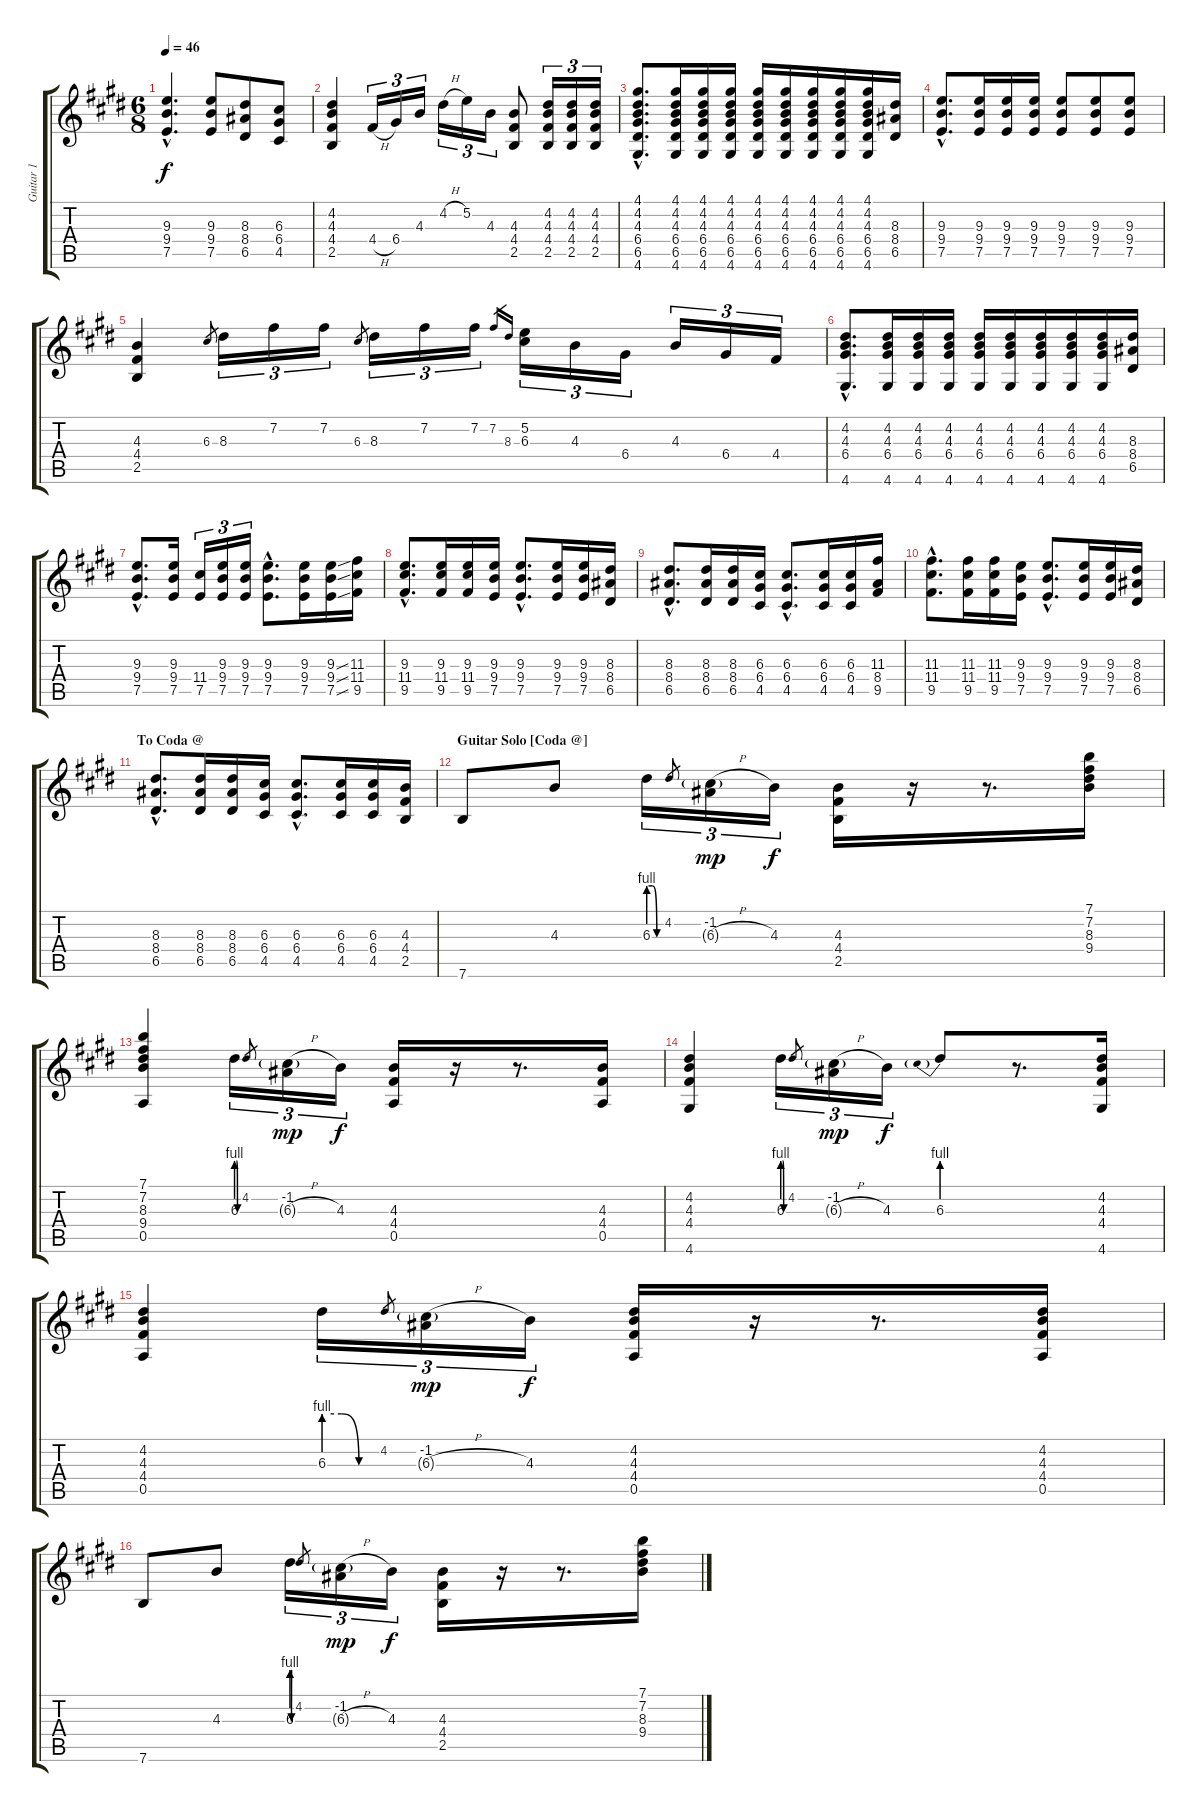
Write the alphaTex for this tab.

\track ("Guitar 1" "Guitar 1") {instrument distortionguitar}
\staff {score tabs}
\tuning (E4 B3 G3 D3 A2 E2) {hide}
\ts (6 8)
\tempo 46
\clef g2
\ks e
(9.3{hac} 9.4{hac} 7.5{hac}).4{d dy f} (9.3 9.4 7.5).8 (8.3 8.4 6.5).8 (6.3 6.4 4.5).8 |
(4.2 4.3 4.4 2.5).4 4.4{h}.16{tu (3 2)} 6.4.16{tu (3 2)} 4.3.16{tu (3 2)} 4.2{h}.16{tu (3 2)} 5.2.16{tu (3 2)} 4.3.16{tu (3 2)} (4.3 4.4 2.5).8 (4.2 4.3 4.4 2.5).16{tu (3 2)} (4.2 4.3 4.4 2.5).16{tu (3 2)} (4.2 4.3 4.4 2.5).16{tu (3 2)} |
(4.1{hac} 4.2{hac} 4.3{hac} 6.4{hac} 6.5{hac} 4.6{hac}).8{d} (4.1 4.2 4.3 6.4 6.5 4.6).16 (4.1 4.2 4.3 6.4 6.5 4.6).16 (4.1 4.2 4.3 6.4 6.5 4.6).16 (4.1 4.2 4.3 6.4 6.5 4.6).16 (4.1 4.2 4.3 6.4 6.5 4.6).16 (4.1 4.2 4.3 6.4 6.5 4.6).16 (4.1 4.2 4.3 6.4 6.5 4.6).16 (4.1 4.2 4.3 6.4 6.5 4.6).16 (8.3 8.4 6.5).16 |
(9.3{hac} 9.4{hac} 7.5{hac}).8{d} (9.3 9.4 7.5).16 (9.3 9.4 7.5).16 (9.3 9.4 7.5).16 (9.3 9.4 7.5).8 (9.3 9.4 7.5).8 (9.3 9.4 7.5).8 |
(4.3 4.4 2.5).4 6.3.8{gr} 8.3.16{tu (3 2)} 7.2.16{tu (3 2)} 7.2.16{tu (3 2)} 6.3.8{gr} 8.3.16{tu (3 2)} 7.2.16{tu (3 2)} 7.2.16{tu (3 2)} 7.2.16{gr} 8.3.16{gr} (5.2 6.3).16{tu (3 2)} 4.3.16{tu (3 2)} 6.4.16{tu (3 2)} 4.3.16{tu (3 2)} 6.4.16{tu (3 2)} 4.4.16{tu (3 2)} |
(4.2{hac} 4.3{hac} 6.4{hac} 4.6{hac}).8{d} (4.2 4.3 6.4 4.6).16 (4.2 4.3 6.4 4.6).16 (4.2 4.3 6.4 4.6).16 (4.2 4.3 6.4 4.6).16 (4.2 4.3 6.4 4.6).16 (4.2 4.3 6.4 4.6).16 (4.2 4.3 6.4 4.6).16 (4.2 4.3 6.4 4.6).16 (8.3 8.4 6.5).16 |
(9.3{hac} 9.4{hac} 7.5{hac}).8{d} (9.3 9.4 7.5).16 (11.4 7.5).16{tu (3 2)} (9.3 9.4 7.5).16{tu (3 2)} (9.3 9.4 7.5).16{tu (3 2)} (9.3{hac} 9.4{hac} 7.5{hac}).8{d} (9.3 9.4 7.5).16 (9.3{ss} 9.4{ss} 7.5{ss}).16 (11.3 11.4 9.5).16 |
(9.3{hac} 11.4{hac} 9.5{hac}).8{d} (9.3 11.4 9.5).16 (9.3 11.4 9.5).16 (9.3 9.4 7.5).16 (9.3{hac} 9.4{hac} 7.5{hac}).8{d} (9.3 9.4 7.5).16 (9.3 9.4 7.5).16 (8.3 8.4 6.5).16 |
(8.3{hac} 8.4{hac} 6.5{hac}).8{d} (8.3 8.4 6.5).16 (8.3 8.4 6.5).16 (6.3 6.4 4.5).16 (6.3{hac} 6.4{hac} 4.5{hac}).8{d} (6.3 6.4 4.5).16 (6.3 6.4 4.5).16 (11.3 8.4 9.5).16 |
(11.3{hac} 11.4{hac} 9.5{hac}).8{d} (11.3 11.4 9.5).16 (11.3 11.4 9.5).16 (9.3 9.4 7.5).16 (9.3{hac} 9.4{hac} 7.5{hac}).8{d} (9.3 9.4 7.5).16 (9.3 9.4 7.5).16 (8.3 8.4 6.5).16 |
\section ("" "To Coda @")
(8.3{hac} 8.4{hac} 6.5{hac}).8{d} (8.3 8.4 6.5).16 (8.3 8.4 6.5).16 (6.3 6.4 4.5).16 (6.3{hac} 6.4{hac} 4.5{hac}).8{d} (6.3 6.4 4.5).16 (6.3 6.4 4.5).16 (4.3 4.4 2.5).16 |
\section ("" "Guitar Solo [Coda @]")
7.6.8 4.3.8 6.3{be (custom 0 4 20 4 40 0 60 0)}.16{tu (3 2)} 4.2.8{gr} (-1.2 6.3{h g}).16{tu (3 2) dy mp} 4.3.16{tu (3 2) dy f} (4.3 4.4 2.5).16 r.16 r.8{d} (7.1 7.2 8.3 9.4).16 |
(7.1 7.2 8.3 9.4 0.5).4 6.3{be (custom 0 4 20 4 40 0 60 0)}.16{tu (3 2)} 4.2.8{gr} (-1.2 6.3{h g}).16{tu (3 2) dy mp} 4.3.16{tu (3 2) dy f} (4.3 4.4 0.5).16 r.16 r.8{d} (4.3 4.4 0.5).16 |
(4.2 4.3 4.4 4.6).4 6.3{be (custom 0 4 20 4 40 0 60 0)}.16{tu (3 2)} 4.2.8{gr} (-1.2 6.3{h g}).16{tu (3 2) dy mp} 4.3.16{tu (3 2) dy f} 6.3{be (prebend 0 4 60 4)}.8 r.8{d} (4.2 4.3 4.4 4.6).16 |
(4.2 4.3 4.4 0.5).4 6.3{be (custom 0 4 20 4 40 0 60 0)}.16{tu (3 2)} 4.2.8{gr} (-1.2 6.3{h g}).16{tu (3 2) dy mp} 4.3.16{tu (3 2) dy f} (4.2 4.3 4.4 0.5).16 r.16 r.8{d} (4.2 4.3 4.4 0.5).16 |
7.6.8 4.3.8 6.3{be (custom 0 4 20 4 40 0 60 0)}.16{tu (3 2)} 4.2.8{gr} (-1.2 6.3{h g}).16{tu (3 2) dy mp} 4.3.16{tu (3 2) dy f} (4.3 4.4 2.5).16 r.16 r.8{d} (7.1 7.2 8.3 9.4).16
